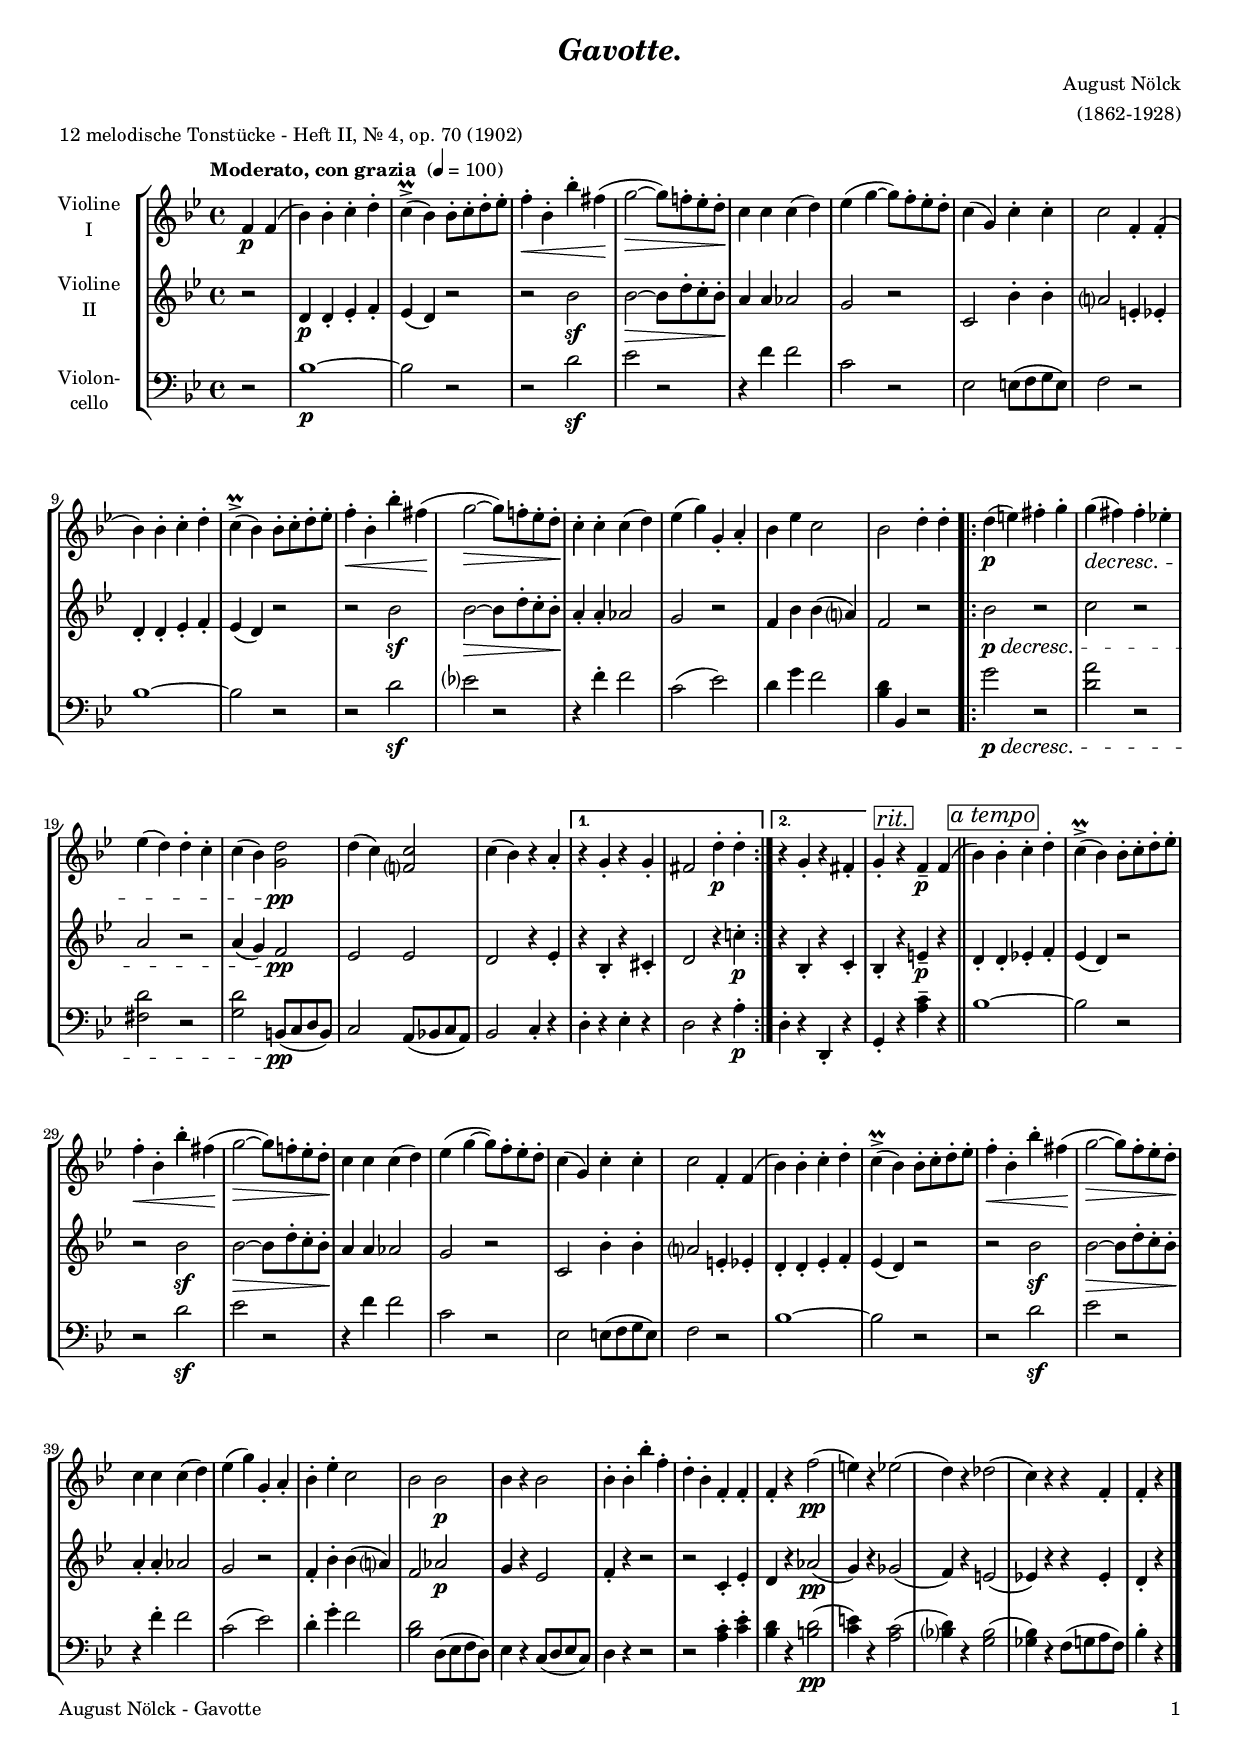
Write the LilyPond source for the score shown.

\version "2.20.2"
\include "deutsch.ly"
  
#(set-global-staff-size 16.5)

\header {
  title     = \markup \bold \italic "Gavotte."
  composer  = "August Nölck"
  arranger  = "(1862-1928)"
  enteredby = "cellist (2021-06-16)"
  piece     = "12 melodische Tonstücke - Heft II, Nr. 4, op. 70 (1902)"
}

voiceconsts = {
  \key b \major
  \time 4/4
  \clef "treble"
%  \numericTimeSignature
  \compressEmptyMeasures
  % Set default beaming for all staves
%  \set Timing.beamExceptions = #'()
%  \set Timing.baseMoment     = #(ly:make-moment 1 4)
%  \set Timing.beatStructure  = #'(1 1 1 1)
  \tempo "Moderato, con grazia " 4=100
}

mivl = "violin"
%miba = "pizzicato strings"
miba = "cello"

apap = \mark \markup \box \italic "accel. poco a poco"
atem  = \mark \markup \box \italic "a tempo"
mrit = \mark \markup \box \italic "molto rit."
rit  = \mark \markup \box \italic "rit."
simi = \markup \italic "simile"

va = \relative c' {
  \voiceconsts

  \partial 2 f4\p f(
  b) b-. c-. d-.
  c(->\prall b) b8-. c-. d-. es-.
  f4-.\< b,-. b'-. fis(\!

  g2~\> g8) f!-. es-. d-.\!
  c4 c c( d)
  es( g~ g8) f-. es-. d-.

  c4( g) c-. c-.
  c2 f,4-. f(-.
  b) b-. c-. d-.

  c(->\prall b) b8-. c-. d-. es-.
  f4-.\< b,-. b'-. fis(\!
  g2~\> g8) f!-. es-. d-.\!

  c4-. c-. c( d)
  es( g) g,-. a-.
  b es c2
  b d4-. d-.

  \repeat volta 2 {
    d(\p e) fis-. g-.
    g(\decresc fis) fis-. es!-.
    es( d) d-. c-.
    c( b) <g d'>2\pp
    d'4( c) <f,? c'>2
    c'4( b) r a-.
  }
  \alternative {
    { r g-. r g-. | fis2 d'4-.\p d-. }
    { r g,-. r fis-. }
  }
  g-. \rit r f--\p f( \bar "||"
  b) \atem b-. c-. d-.
  c(->\prall b) b8-. c-. d-. es-.

  f4-.\< b,-. b'-. fis(\!
  g2~\> g8) f!-. es-. d-.\!
  c4 c c( d)
  es( g~ g8) f-. es-. d-.
  c4( g) c-. c-.

  c2 f,4-. f(
  b) b-. c-. d-.
  c(->\prall b) b8-. c-. d-. es-.
  f4-.\< b,-. b'-. fis(\!
  g2~\> g8) f-. es-. d-.\!

  c4 c c( d)
  es( g) g,-. a-.
  b-. es-. c2
  b b\p
  b4 r b2
  b4-. b-. b'-. f-.

  d-. b-. f-. f-.
  f-. r f'2(\pp
  e4) r es2(
  d4) r des2(
  c4) r r f,-.
  f-. r \bar "|."
}

vb = \relative c' {
  \voiceconsts

  \partial 2 r2
  d4\p d-. es-. f-.
  es( d) r2
  r b'\sf

  b~\> b8 d-. c-. b-.\!
  a4 a as2
  g r

  c, b'4-. b-.
  a?2 e4-. es-.
  d-. d-. es-. f-.

  es( d) r2
  r b'\sf
  b~\> b8 d-. c-. b-.\!

  a4-. a-. as2
  g r
  f4 b b( a?)
  f2 r
  
  \repeat volta 2 {
    b\p\decresc r
    c r
    a r
    a4( g) f2\pp
    es es
    d r4 es-.
  }
  \alternative {
    { r b-. r cis-. | d2 r4 c'!-.\p }
    { r b,-. r c-. }
  }
  b-. \rit r e--\p r \bar "||"
  d-. \atem d-. es!-. f-.
  es( d) r2

  r b'\sf
  b~\> b8 d-. c-. b-.\!
  a4 a as2
  g r
  c, b'4-. b-.

  a?2 e4-. es-.
  d-. d-. es-. f-.
  es( d) r2
  r b'\sf
  b~\> b8 d-. c-. b-.\!

  a4-. a-. as2
  g r
  f4-. b-. b( a?)
  f2 as\p
  g4 r es2
  f4-. r r2

  r c4-. es-.
  d r as'2(\pp
  g4) r ges2(
  f4) r e2(
  es!4) r r es-.
  d-. r \bar "|."
}

vc = \relative c' {
  \voiceconsts
  \clef "bass"
  
  \partial 2 r2
  b1~\p
  b2 r
  r d\sf

  es r
  r4 f f2
  c r

  es, e8( f g e)
  f2 r
  b1~

  b2 r
  r d\sf
  es? r

  r4 f-. f2
  c( es)
  d4 g f2
  <b, d>4 b, r2
  
  \repeat volta 2 {
    g''\p\decresc r
    <d a'> r
    <fis, d'> r
    <g d'> h,8(\pp c d h)
    c2 a8( b! c a)
    b2 c4-. r
  }
  \alternative {
    { d-. r es-. r | d2 r4 a'-.\p }
    { d,-. r d,-. r }
  }
  g-. \rit r <a' c>-- r \bar "||"
  b1~
  b2 r

  r d\sf
  es r
  r4 f f2
  c r
  es, e8( f g e)

  f2 r
  b1~
  b2 r
  r d\sf
  es r

  r4 f-. f2
  c( es)
  d4-. g-. f2
  <b, d> d,8( es f d)
  es4 r c8( d es c)
  d4 r r2

  r <a' c>4-. <c es>-.
  <b d> r <h d>2(\pp
  <c e>4) r <a c>2(
  <b? d>4) r <g b>2(
  <ges b>4) r f8( g a f)
  b4-. r \bar "|."
}


music = \new StaffGroup <<
      \new Staff {
	\set Staff.midiInstrument = \mivl
	\set Staff.instrumentName = \markup \center-column { "Violine" "I" }
	\transpose b b { \va }
      }

      \new Staff {
	\set Staff.midiInstrument = \mivl
	\set Staff.instrumentName = \markup \center-column { "Violine" "II" }
	\transpose b b { \vb }
      }

      \new Staff {
	\set Staff.midiInstrument = \miba
	\set Staff.instrumentName = \markup \center-column { "Violon-" "cello" }
	\transpose b b { \vc }
      }
>>

\book {
   \paper {
    print-page-number = ##t
    print-first-page-number = ##t
    ragged-last-bottom = ##f
    oddHeaderMarkup = \markup \null
    evenHeaderMarkup = \markup \null
    oddFooterMarkup = \markup {
      \fill-line {
        \on-the-fly #print-page-number-check-first
        "August Nölck - Gavotte" \fromproperty #'page:page-number-string
      }
    }
    evenFooterMarkup = \oddFooterMarkup
  } \score {
    \music
    \layout {}
  }

  \score {
    \unfoldRepeats \music

    \midi {
      \context {
        \Score
      }
    }
  }
}